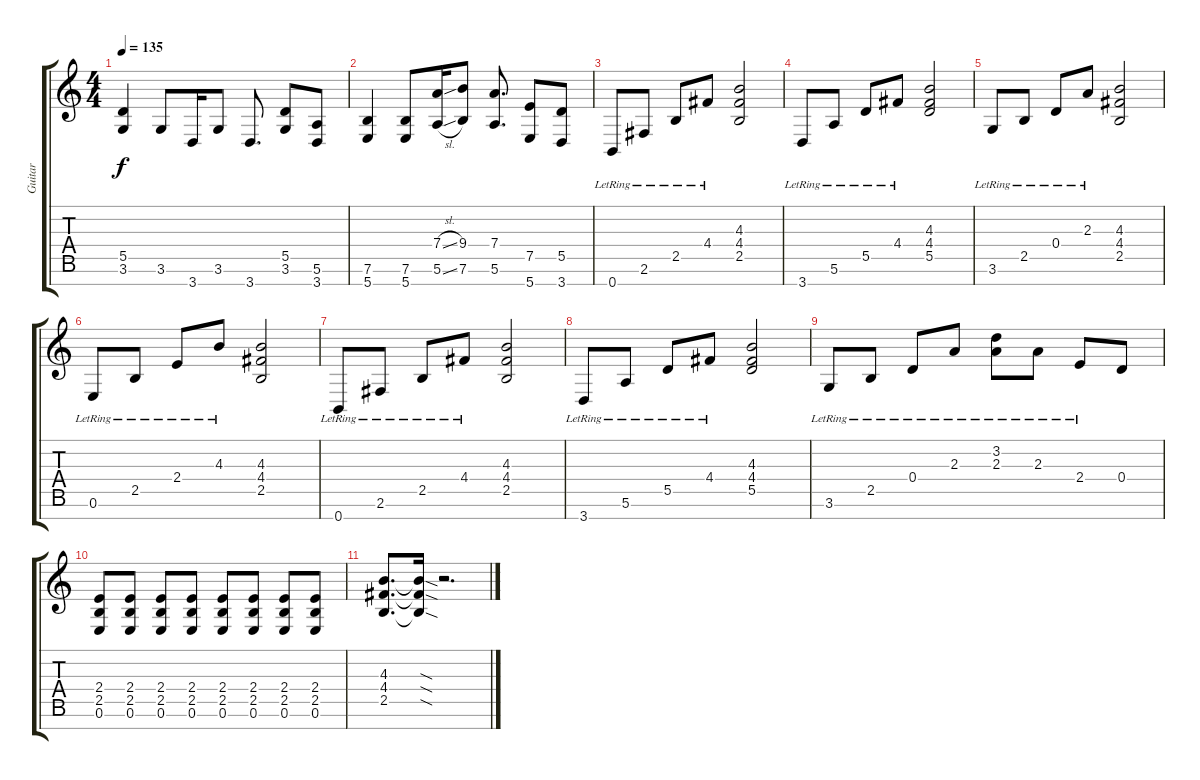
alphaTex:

\track ("Guitar" "Guitar") {instrument distortionguitar}
\staff {score tabs}
\tuning (E4 B3 G3 D3 A2 E2 B1) {hide}
\ts (4 4)
\tempo 135
\clef g2
\ks c
(5.5 3.6).4{dy f} 3.6.8 3.7.16 3.6.8 3.7.8{d} (5.5 3.6).8 (5.6 3.7).8 |
(7.6 5.7).4 (7.6 5.7).8 (7.4{sl} 5.6{sl}).16 (9.4 7.6).8 (7.4 5.6).8{d} (7.5 5.7).8 (5.5 3.7).8 |
0.7{lr}.8 2.6{lr}.8 2.5{lr}.8 4.4{lr}.8 (4.3 4.4 2.5).2 |
3.7{lr}.8 5.6{lr}.8 5.5{lr}.8 4.4{lr}.8 (4.3 4.4 5.5).2 |
3.6{lr}.8 2.5{lr}.8 0.4{lr}.8 2.3{lr}.8 (4.3 4.4 2.5).2 |
0.6{lr}.8 2.5{lr}.8 2.4{lr}.8 4.3{lr}.8 (4.3 4.4 2.5).2 |
0.7{lr}.8 2.6{lr}.8 2.5{lr}.8 4.4{lr}.8 (4.3 4.4 2.5).2 |
3.7{lr}.8 5.6{lr}.8 5.5{lr}.8 4.4{lr}.8 (4.3 4.4 5.5).2 |
3.6{lr}.8 2.5{lr}.8 0.4{lr}.8 2.3{lr}.8 (3.2{lr} 2.3{lr}).8 2.3{lr}.8 2.4{lr}.8 0.4.8 |
(2.4 2.5 0.6).8 (2.4 2.5 0.6).8 (2.4 2.5 0.6).8 (2.4 2.5 0.6).8 (2.4 2.5 0.6).8 (2.4 2.5 0.6).8 (2.4 2.5 0.6).8 (2.4 2.5 0.6).8 |
(4.3 4.4 2.5).8{d} (4.3{sod t} 4.4{sod t} 2.5{sod t}).16 r.2{d}
